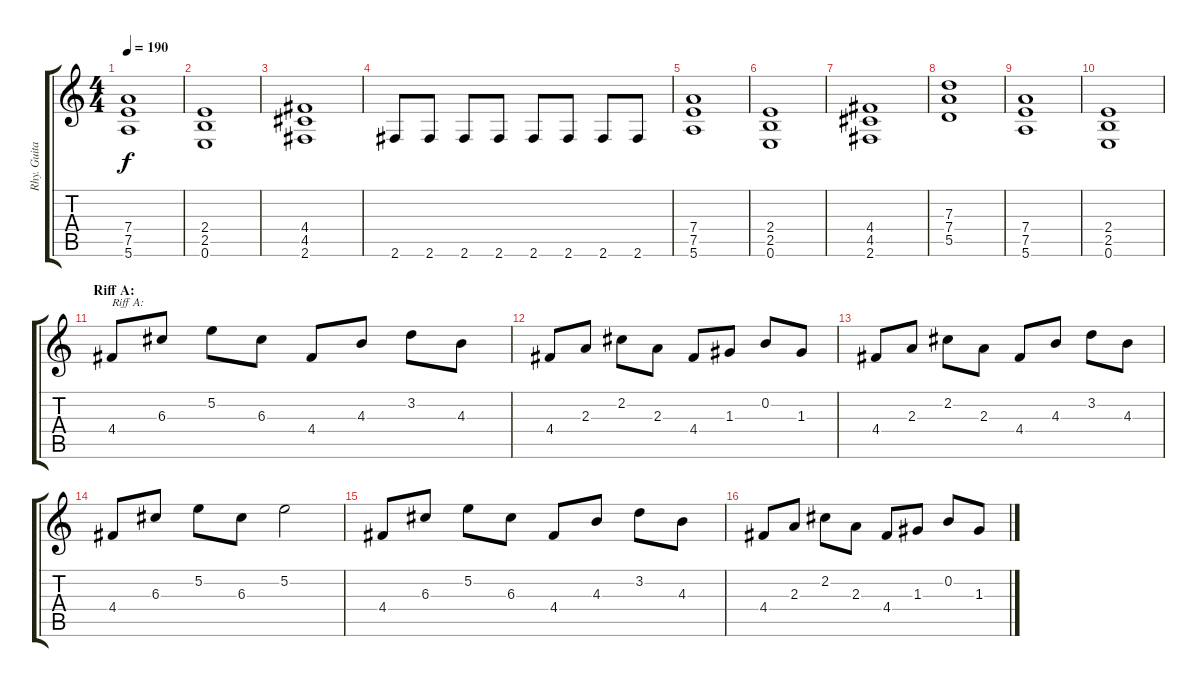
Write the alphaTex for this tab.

\track ("Rhy. Guitar 2" "Rhy. Guita") {instrument distortionguitar}
\staff {score tabs}
\tuning (E4 B3 G3 D3 A2 E2) {hide}
\ts (4 4)
\tempo 190
\clef g2
\ks c
(7.4 7.5 5.6).1{dy f} |
(2.4 2.5 0.6).1 |
(4.4 4.5 2.6).1 |
2.6.8 2.6.8 2.6.8 2.6.8 2.6.8 2.6.8 2.6.8 2.6.8 |
(7.4 7.5 5.6).1 |
(2.4 2.5 0.6).1 |
(4.4 4.5 2.6).1 |
(7.3 7.4 5.5).1 |
(7.4 7.5 5.6).1 |
(2.4 2.5 0.6).1 |
\section ("" "Riff A:")
4.4.8{txt "Riff A:"} 6.3.8 5.2.8 6.3.8 4.4.8 4.3.8 3.2.8 4.3.8 |
4.4.8 2.3.8 2.2.8 2.3.8 4.4.8 1.3.8 0.2.8 1.3.8 |
4.4.8 2.3.8 2.2.8 2.3.8 4.4.8 4.3.8 3.2.8 4.3.8 |
4.4.8 6.3.8 5.2.8 6.3.8 5.2.2 |
4.4.8 6.3.8 5.2.8 6.3.8 4.4.8 4.3.8 3.2.8 4.3.8 |
4.4.8 2.3.8 2.2.8 2.3.8 4.4.8 1.3.8 0.2.8 1.3.8
